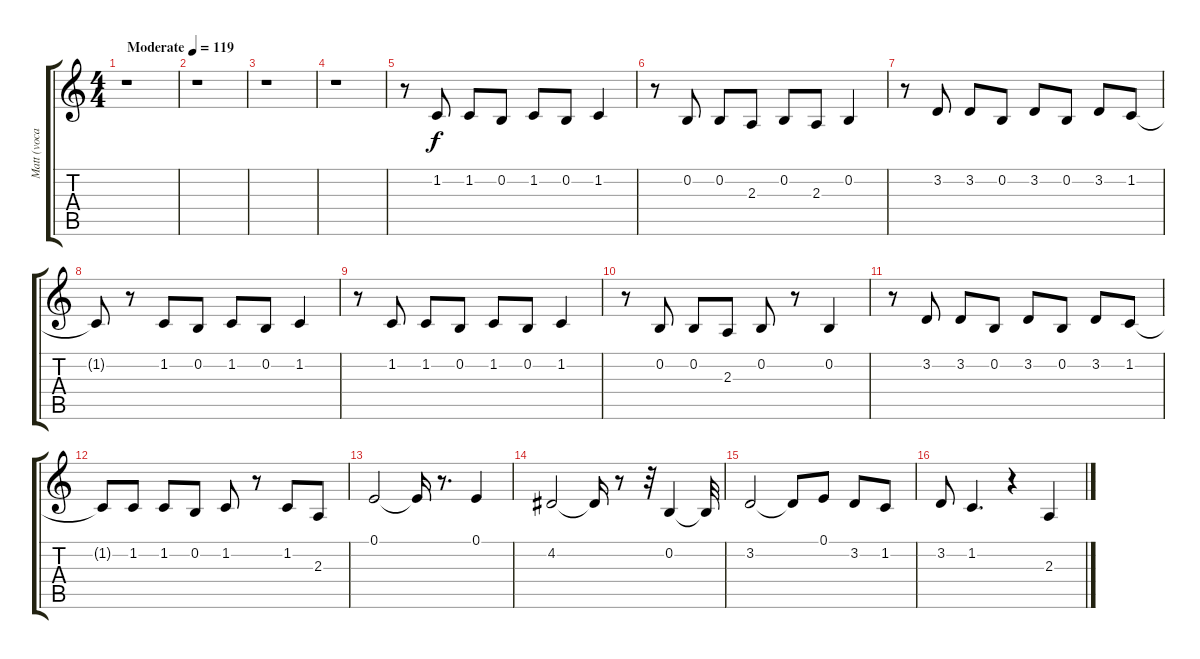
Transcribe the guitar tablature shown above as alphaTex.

\track ("Matt (vocals)" "Matt (voca") {instrument oboe}
\staff {score tabs}
\tuning (E4 B3 G3 D3 A2 E2) {hide}
\ts (4 4)
\tempo (119 "Moderate")
\clef g2
\ks c
r.1{dy f instrument oboe} |
r.1 |
r.1 |
r.1 |
r.8 1.2.8 1.2.8 0.2.8 1.2.8 0.2.8 1.2.4 |
r.8 0.2.8 0.2.8 2.3.8 0.2.8 2.3.8 0.2.4 |
r.8 3.2.8 3.2.8 0.2.8 3.2.8 0.2.8 3.2.8 1.2.8 |
1.2{t}.8 r.8 1.2.8 0.2.8 1.2.8 0.2.8 1.2.4 |
r.8 1.2.8 1.2.8 0.2.8 1.2.8 0.2.8 1.2.4 |
r.8 0.2.8 0.2.8 2.3.8 0.2.8 r.8 0.2.4 |
r.8 3.2.8 3.2.8 0.2.8 3.2.8 0.2.8 3.2.8 1.2.8 |
1.2{t}.8 1.2.8 1.2.8 0.2.8 1.2.8 r.8 1.2.8 2.3.8 |
0.1.2 0.1{t}.16 r.8{d} 0.1.4 |
4.2.2 4.2{t}.16 r.8 r.32 0.2.4 0.2{t}.32 |
3.2.2 3.2{t}.8 0.1.8 3.2.8 1.2.8 |
3.2.8 1.2.4{d} r.4 2.3.4
